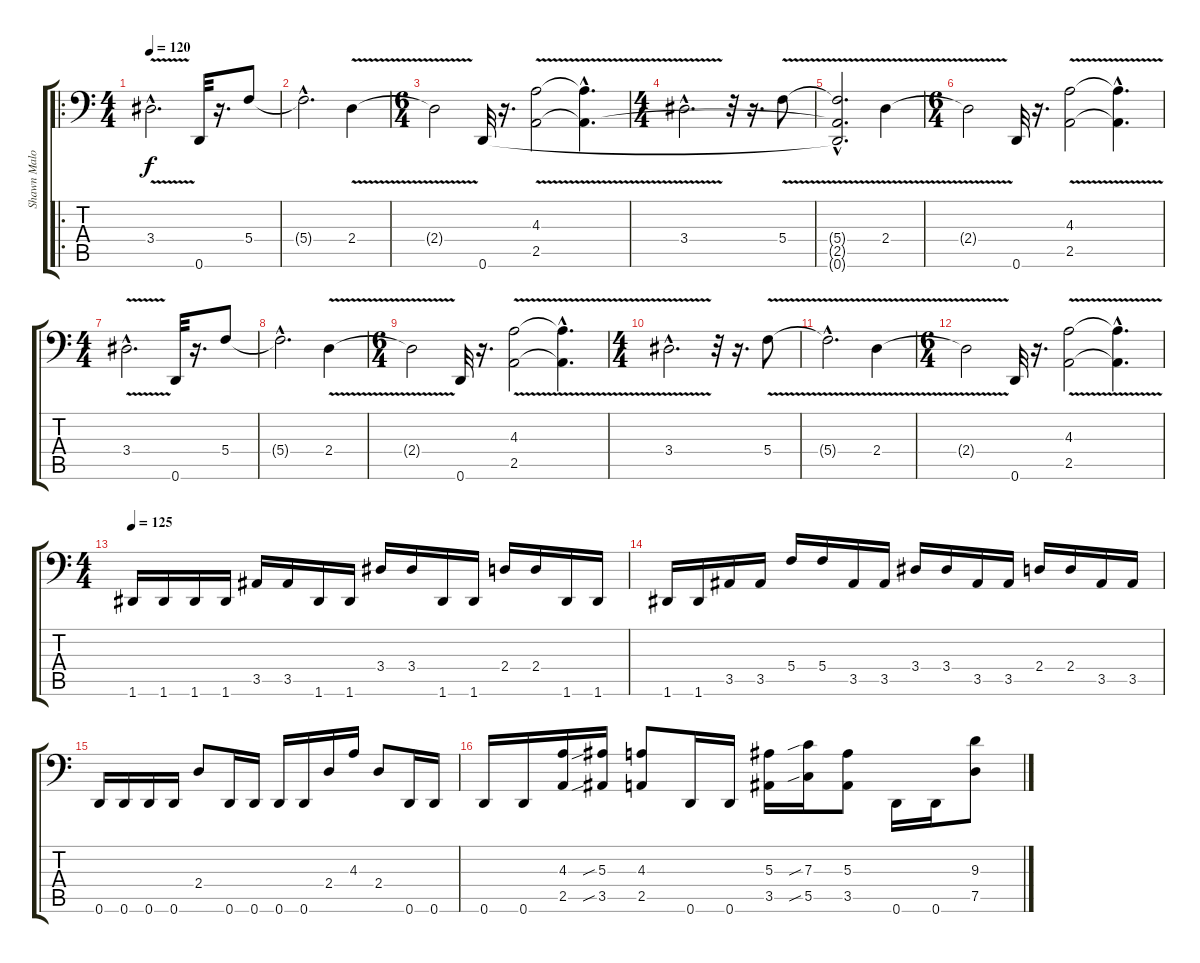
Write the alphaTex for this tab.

\track ("Shawn Malone" "Shawn Malo") {instrument fretlessbass}
\staff {score tabs}
\tuning (D3 A2 F2 C2 G1 D1) {hide}
\ro
\ts (4 4)
\tempo 120
\clef f4
\ks c
3.4{v hac}.2{d dy f instrument fretlessbass} 0.6.32 r.16{d} 5.4.8 |
5.4{hac t}.2{d} 2.4{v}.4 |
\ts (6 4)
2.4{t}.2 0.6.32 r.16{d} (4.3 2.5{v}).2 (4.3{hac t} 2.5{hac t}).4{d} |
\ts (4 4)
3.4{v hac}.2{d} r.32 r.16{d} 5.4{v}.8 |
(5.4{hac t} 2.5{hac t} 0.6{hac t}).2{d} 2.4{v}.4 |
\ts (6 4)
2.4{t}.2 0.6.32 r.16{d} (4.3{v} 2.5{v}).2 (4.3{hac t} 2.5{hac t}).4{d} |
\ts (4 4)
3.4{v hac}.2{d} 0.6.32 r.16{d} 5.4.8 |
5.4{hac t}.2{d} 2.4{v}.4 |
\ts (6 4)
2.4{t}.2 0.6.32 r.16{d} (4.3 2.5{v}).2 (4.3{hac t} 2.5{hac t}).4{d} |
\ts (4 4)
3.4{v hac}.2{d} r.32 r.16{d} 5.4{v}.8 |
5.4{hac t}.2{d} 2.4{v}.4 |
\ts (6 4)
2.4{t}.2 0.6.32 r.16{d} (4.3{v} 2.5{v}).2 (4.3{hac t} 2.5{hac t}).4{d} |
\ts (4 4)
\tempo 125
1.6.16 1.6.16 1.6.16 1.6.16 3.5.16 3.5.16 1.6.16 1.6.16 3.4.16 3.4.16 1.6.16 1.6.16 2.4.16 2.4.16 1.6.16 1.6.16 |
1.6.16 1.6.16 3.5.16 3.5.16 5.4.16 5.4.16 3.5.16 3.5.16 3.4.16 3.4.16 3.5.16 3.5.16 2.4.16 2.4.16 3.5.16 3.5.16 |
0.6.16 0.6.16 0.6.16 0.6.16 2.4.8 0.6.16 0.6.16 0.6.16 0.6.16 2.4.16 4.3.16 2.4.8 0.6.16 0.6.16 |
0.6.16 0.6.16 (4.3 2.5).16 (5.3{sib} 3.5{sib}).16 (4.3 2.5).8 0.6.16 0.6.16 (5.3 3.5).16 (7.3{sib} 5.5{sib}).16 (5.3 3.5).8 0.6.16 0.6.16 (9.3 7.5).8
